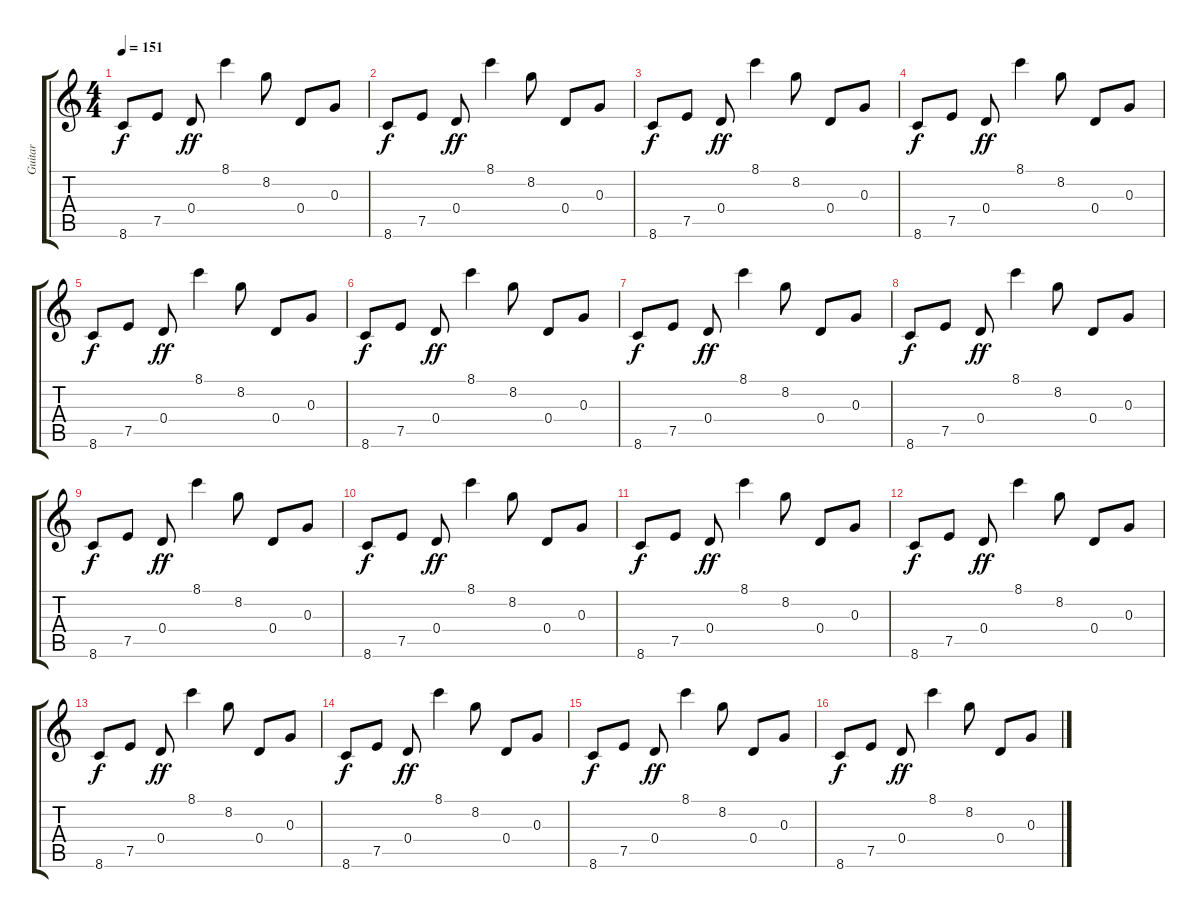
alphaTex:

\track ("Guitar" "Guitar") {instrument electricguitarclean}
\staff {score tabs}
\tuning (E4 B3 G3 D3 A2 E2) {hide}
\ts (4 4)
\tempo 151
\clef g2
\ks c
8.6.8{dy f} 7.5.8 0.4.8{dy ff} 8.1.4 8.2.8 0.4.8 0.3.8 |
8.6.8{dy f} 7.5.8 0.4.8{dy ff} 8.1.4 8.2.8 0.4.8 0.3.8 |
8.6.8{dy f} 7.5.8 0.4.8{dy ff} 8.1.4 8.2.8 0.4.8 0.3.8 |
8.6.8{dy f} 7.5.8 0.4.8{dy ff} 8.1.4 8.2.8 0.4.8 0.3.8 |
8.6.8{dy f} 7.5.8 0.4.8{dy ff} 8.1.4 8.2.8 0.4.8 0.3.8 |
8.6.8{dy f} 7.5.8 0.4.8{dy ff} 8.1.4 8.2.8 0.4.8 0.3.8 |
8.6.8{dy f} 7.5.8 0.4.8{dy ff} 8.1.4 8.2.8 0.4.8 0.3.8 |
8.6.8{dy f} 7.5.8 0.4.8{dy ff} 8.1.4 8.2.8 0.4.8 0.3.8 |
8.6.8{dy f} 7.5.8 0.4.8{dy ff} 8.1.4 8.2.8 0.4.8 0.3.8 |
8.6.8{dy f} 7.5.8 0.4.8{dy ff} 8.1.4 8.2.8 0.4.8 0.3.8 |
8.6.8{dy f} 7.5.8 0.4.8{dy ff} 8.1.4 8.2.8 0.4.8 0.3.8 |
8.6.8{dy f} 7.5.8 0.4.8{dy ff} 8.1.4 8.2.8 0.4.8 0.3.8 |
8.6.8{dy f} 7.5.8 0.4.8{dy ff} 8.1.4 8.2.8 0.4.8 0.3.8 |
8.6.8{dy f} 7.5.8 0.4.8{dy ff} 8.1.4 8.2.8 0.4.8 0.3.8 |
8.6.8{dy f} 7.5.8 0.4.8{dy ff} 8.1.4 8.2.8 0.4.8 0.3.8 |
8.6.8{dy f} 7.5.8 0.4.8{dy ff} 8.1.4 8.2.8 0.4.8 0.3.8
